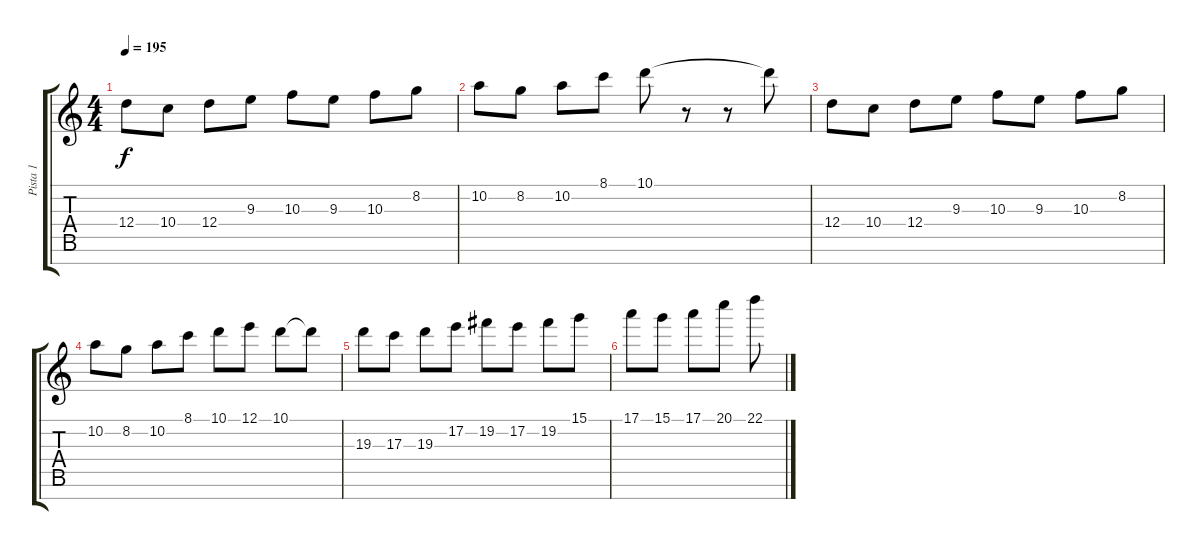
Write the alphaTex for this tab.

\track ("Pista 1" "Pista 1") {instrument guitarharmonics}
\staff {score tabs}
\tuning (E4 B3 G3 D3 A2 D2 B1) {hide}
\ts (4 4)
\tempo 195
\clef g2
\ks c
12.4.8{dy f} 10.4.8 12.4.8 9.3.8 10.3.8 9.3.8 10.3.8 8.2.8 |
10.2.8 8.2.8 10.2.8 8.1.8 10.1.8 r.8 r.8 10.1{t}.8 |
12.4.8 10.4.8 12.4.8 9.3.8 10.3.8 9.3.8 10.3.8 8.2.8 |
10.2.8 8.2.8 10.2.8 8.1.8 10.1.8 12.1.8 10.1.8 10.1{t}.8 |
19.3.8 17.3.8 19.3.8 17.2.8 19.2.8 17.2.8 19.2.8 15.1.8 |
17.1.8 15.1.8 17.1.8 20.1.8 22.1.8
